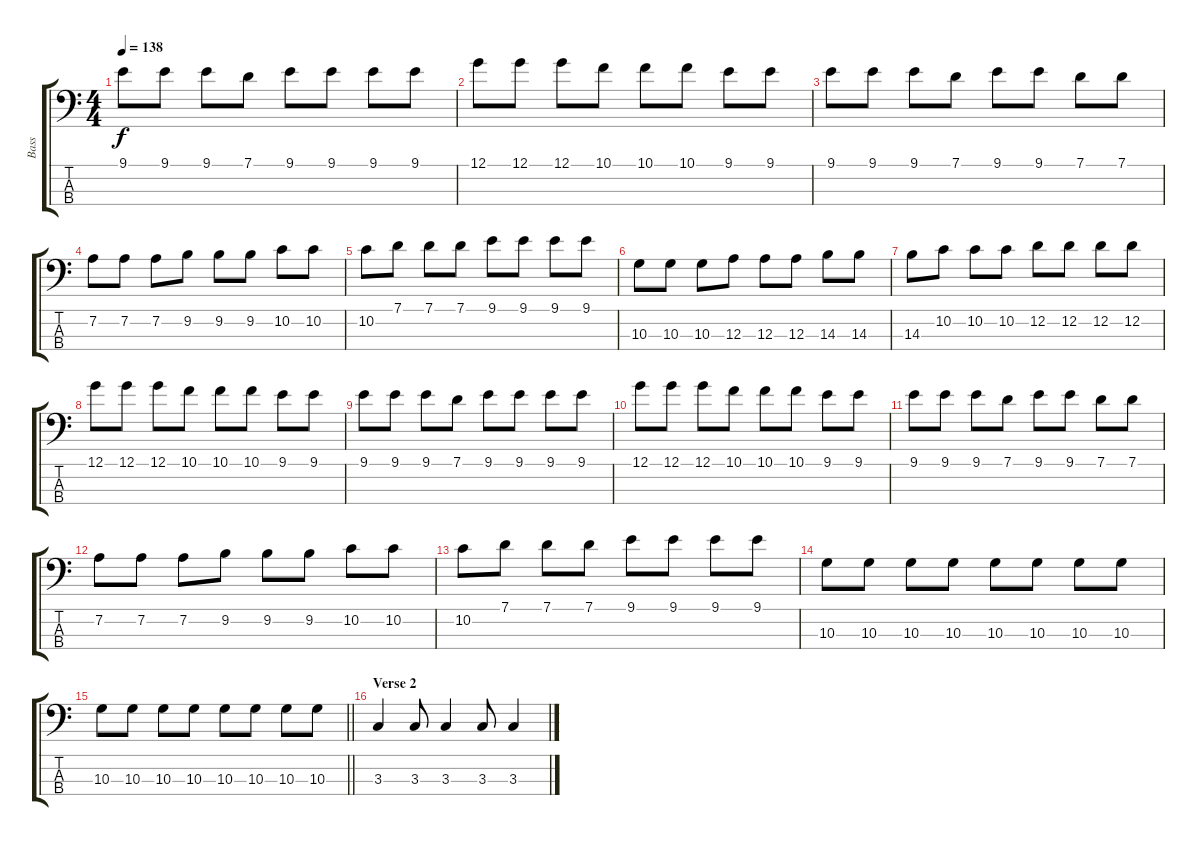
\track ("Bass" "Bass") {instrument electricbasspick}
\staff {score tabs}
\tuning (G2 D2 A1 E1) {hide}
\ts (4 4)
\tempo 138
\clef f4
\ks c
9.1.8{dy f} 9.1.8 9.1.8 7.1.8 9.1.8 9.1.8 9.1.8 9.1.8 |
12.1.8 12.1.8 12.1.8 10.1.8 10.1.8 10.1.8 9.1.8 9.1.8 |
9.1.8 9.1.8 9.1.8 7.1.8 9.1.8 9.1.8 7.1.8 7.1.8 |
7.2.8 7.2.8 7.2.8 9.2.8 9.2.8 9.2.8 10.2.8 10.2.8 |
10.2.8 7.1.8 7.1.8 7.1.8 9.1.8 9.1.8 9.1.8 9.1.8 |
10.3.8 10.3.8 10.3.8 12.3.8 12.3.8 12.3.8 14.3.8 14.3.8 |
14.3.8 10.2.8 10.2.8 10.2.8 12.2.8 12.2.8 12.2.8 12.2.8 |
12.1.8 12.1.8 12.1.8 10.1.8 10.1.8 10.1.8 9.1.8 9.1.8 |
9.1.8 9.1.8 9.1.8 7.1.8 9.1.8 9.1.8 9.1.8 9.1.8 |
12.1.8 12.1.8 12.1.8 10.1.8 10.1.8 10.1.8 9.1.8 9.1.8 |
9.1.8 9.1.8 9.1.8 7.1.8 9.1.8 9.1.8 7.1.8 7.1.8 |
7.2.8 7.2.8 7.2.8 9.2.8 9.2.8 9.2.8 10.2.8 10.2.8 |
10.2.8 7.1.8 7.1.8 7.1.8 9.1.8 9.1.8 9.1.8 9.1.8 |
10.3.8 10.3.8 10.3.8 10.3.8 10.3.8 10.3.8 10.3.8 10.3.8 |
\barLineRight lightlight
10.3.8 10.3.8 10.3.8 10.3.8 10.3.8 10.3.8 10.3.8 10.3.8 |
\section ("" "Verse 2")
3.3.4 3.3.8 3.3.4 3.3.8 3.3.4
